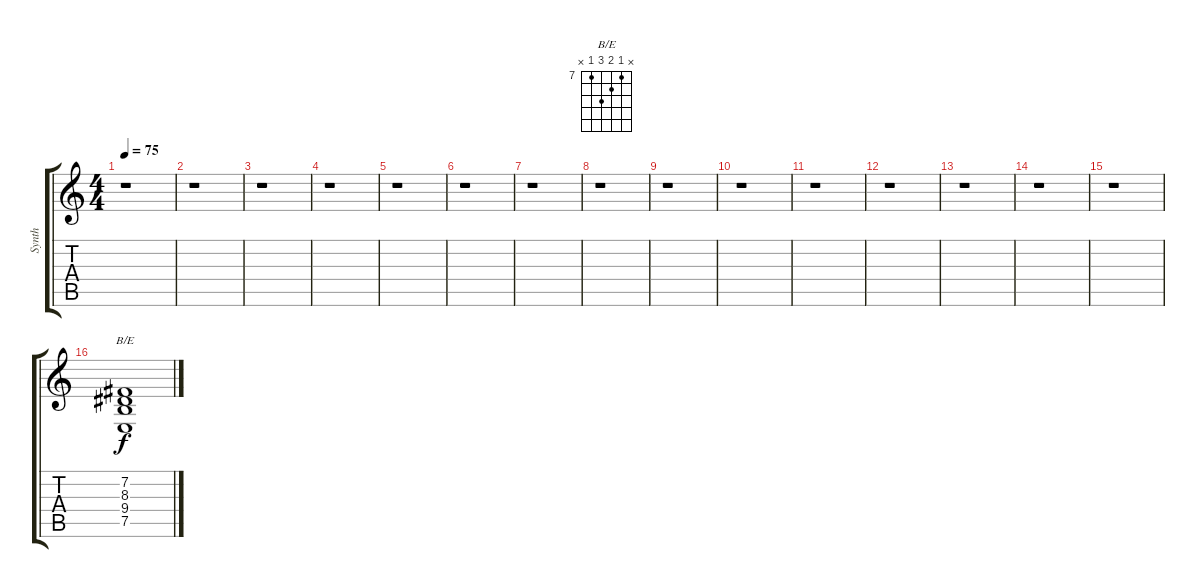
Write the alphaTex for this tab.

\track ("Synth" "Synth") {instrument stringensemble2}
\staff {score tabs}
\tuning (E4 B3 G3 D3 A2 E2) {hide}
\chord ("B/E" x 7 8 9 7 x) {firstfret 7}
\ts (4 4)
\tempo 75
\clef g2
\ks c
r.1{dy f} |
r.1 |
r.1 |
r.1 |
r.1 |
r.1 |
r.1 |
r.1 |
r.1 |
r.1 |
r.1 |
r.1 |
r.1 |
r.1 |
r.1 |
(7.2 8.3 9.4 7.5).1{ch "B/E"}
